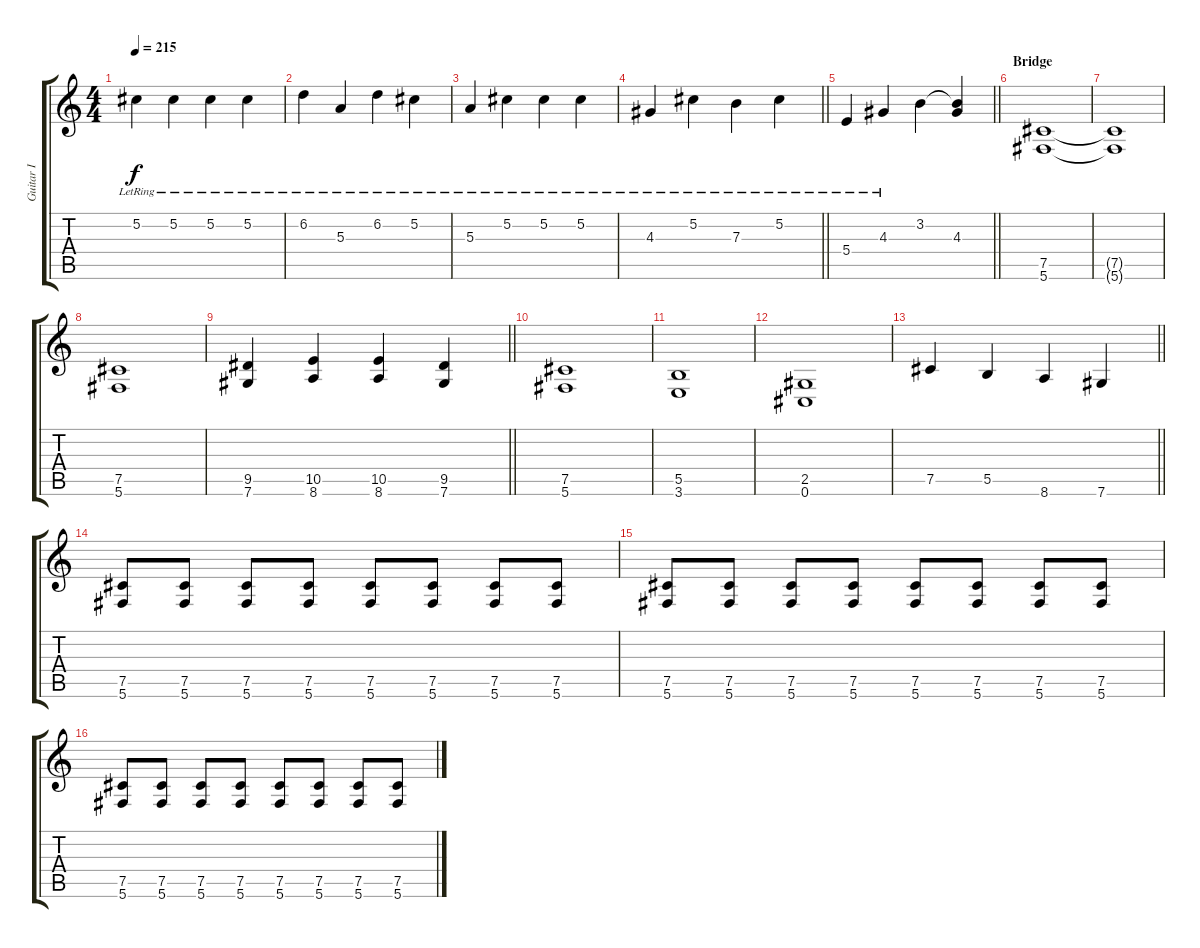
\track ("Guitar I" "Guitar I") {instrument distortionguitar}
\staff {score tabs}
\tuning (Db4 Ab3 E3 B2 Gb2 Db2) {hide}
\ts (4 4)
\section ("" "")
\tempo 215
\clef g2
\ks c
5.2{lr}.4{dy f} 5.2{lr}.4 5.2{lr}.4 5.2{lr}.4 |
6.2{lr}.4 5.3{lr}.4 6.2{lr}.4 5.2{lr}.4 |
5.3{lr}.4 5.2{lr}.4 5.2{lr}.4 5.2{lr}.4 |
\barLineRight lightlight
4.3{lr}.4 5.2{lr}.4 7.3{lr}.4 5.2{lr}.4 |
\section ("" "")
\barLineRight lightlight
5.4{lr}.4 4.3{lr}.4 3.2.4 (3.2{t} 4.3).4 |
\section ("" "Bridge")
(7.5 5.6).1 |
(7.5{t} 5.6{t}).1 |
(7.5 5.6).1 |
\barLineRight lightlight
(9.5 7.6).4 (10.5 8.6).4 (10.5 8.6).4 (9.5 7.6).4 |
\section ("" "")
(7.5 5.6).1 |
(5.5 3.6).1 |
(2.5 0.6).1 |
\barLineRight lightlight
7.5.4 5.5.4 8.6.4 7.6.4 |
\section ("" "")
(7.5 5.6).8 (7.5 5.6).8 (7.5 5.6).8 (7.5 5.6).8 (7.5 5.6).8 (7.5 5.6).8 (7.5 5.6).8 (7.5 5.6).8 |
(7.5 5.6).8 (7.5 5.6).8 (7.5 5.6).8 (7.5 5.6).8 (7.5 5.6).8 (7.5 5.6).8 (7.5 5.6).8 (7.5 5.6).8 |
(7.5 5.6).8 (7.5 5.6).8 (7.5 5.6).8 (7.5 5.6).8 (7.5 5.6).8 (7.5 5.6).8 (7.5 5.6).8 (7.5 5.6).8
